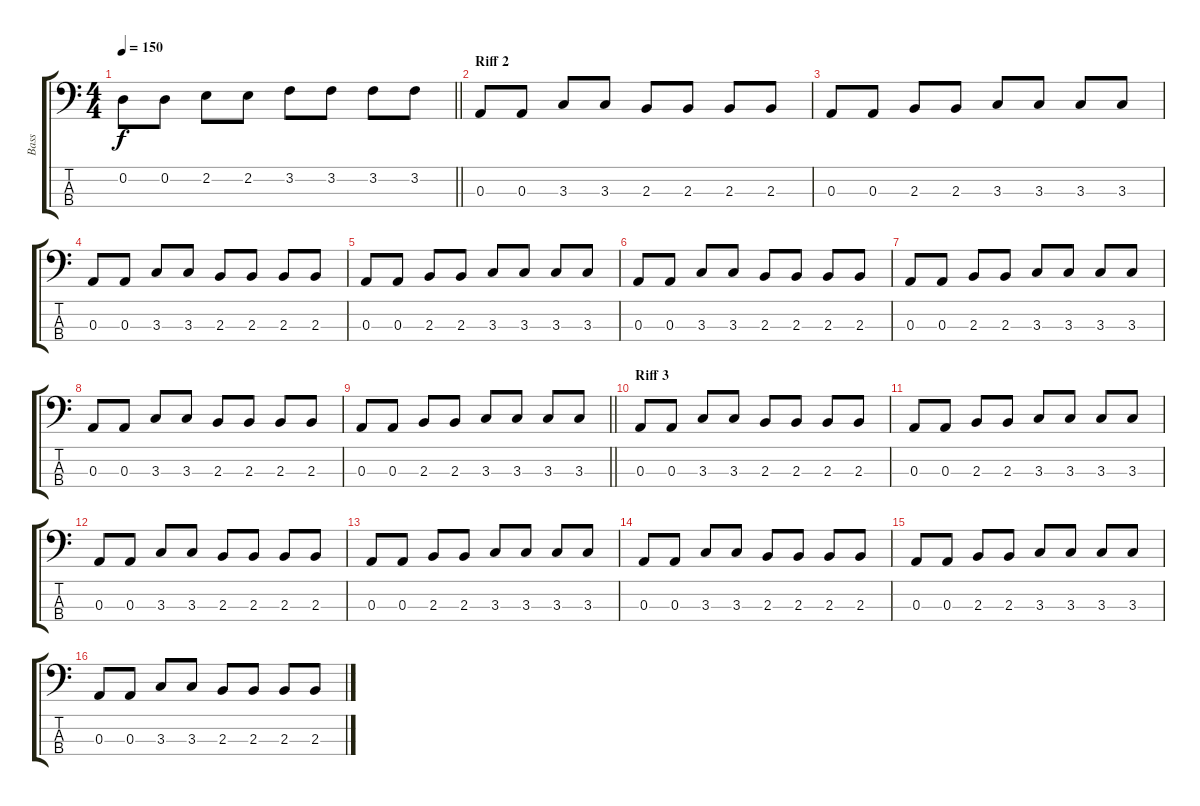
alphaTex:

\track ("Bass" "Bass") {instrument electricbassfinger}
\staff {score tabs}
\tuning (G2 D2 A1 E1) {hide}
\ts (4 4)
\tempo 150
\clef f4
\barLineRight lightlight
\ks c
0.2.8{dy f} 0.2.8 2.2.8 2.2.8 3.2.8 3.2.8 3.2.8 3.2.8 |
\section ("" "Riff 2")
0.3.8 0.3.8 3.3.8 3.3.8 2.3.8 2.3.8 2.3.8 2.3.8 |
0.3.8 0.3.8 2.3.8 2.3.8 3.3.8 3.3.8 3.3.8 3.3.8 |
0.3.8 0.3.8 3.3.8 3.3.8 2.3.8 2.3.8 2.3.8 2.3.8 |
0.3.8 0.3.8 2.3.8 2.3.8 3.3.8 3.3.8 3.3.8 3.3.8 |
0.3.8 0.3.8 3.3.8 3.3.8 2.3.8 2.3.8 2.3.8 2.3.8 |
0.3.8 0.3.8 2.3.8 2.3.8 3.3.8 3.3.8 3.3.8 3.3.8 |
0.3.8 0.3.8 3.3.8 3.3.8 2.3.8 2.3.8 2.3.8 2.3.8 |
\barLineRight lightlight
0.3.8 0.3.8 2.3.8 2.3.8 3.3.8 3.3.8 3.3.8 3.3.8 |
\section ("" "Riff 3")
0.3.8 0.3.8 3.3.8 3.3.8 2.3.8 2.3.8 2.3.8 2.3.8 |
0.3.8 0.3.8 2.3.8 2.3.8 3.3.8 3.3.8 3.3.8 3.3.8 |
0.3.8 0.3.8 3.3.8 3.3.8 2.3.8 2.3.8 2.3.8 2.3.8 |
0.3.8 0.3.8 2.3.8 2.3.8 3.3.8 3.3.8 3.3.8 3.3.8 |
0.3.8 0.3.8 3.3.8 3.3.8 2.3.8 2.3.8 2.3.8 2.3.8 |
0.3.8 0.3.8 2.3.8 2.3.8 3.3.8 3.3.8 3.3.8 3.3.8 |
0.3.8 0.3.8 3.3.8 3.3.8 2.3.8 2.3.8 2.3.8 2.3.8
